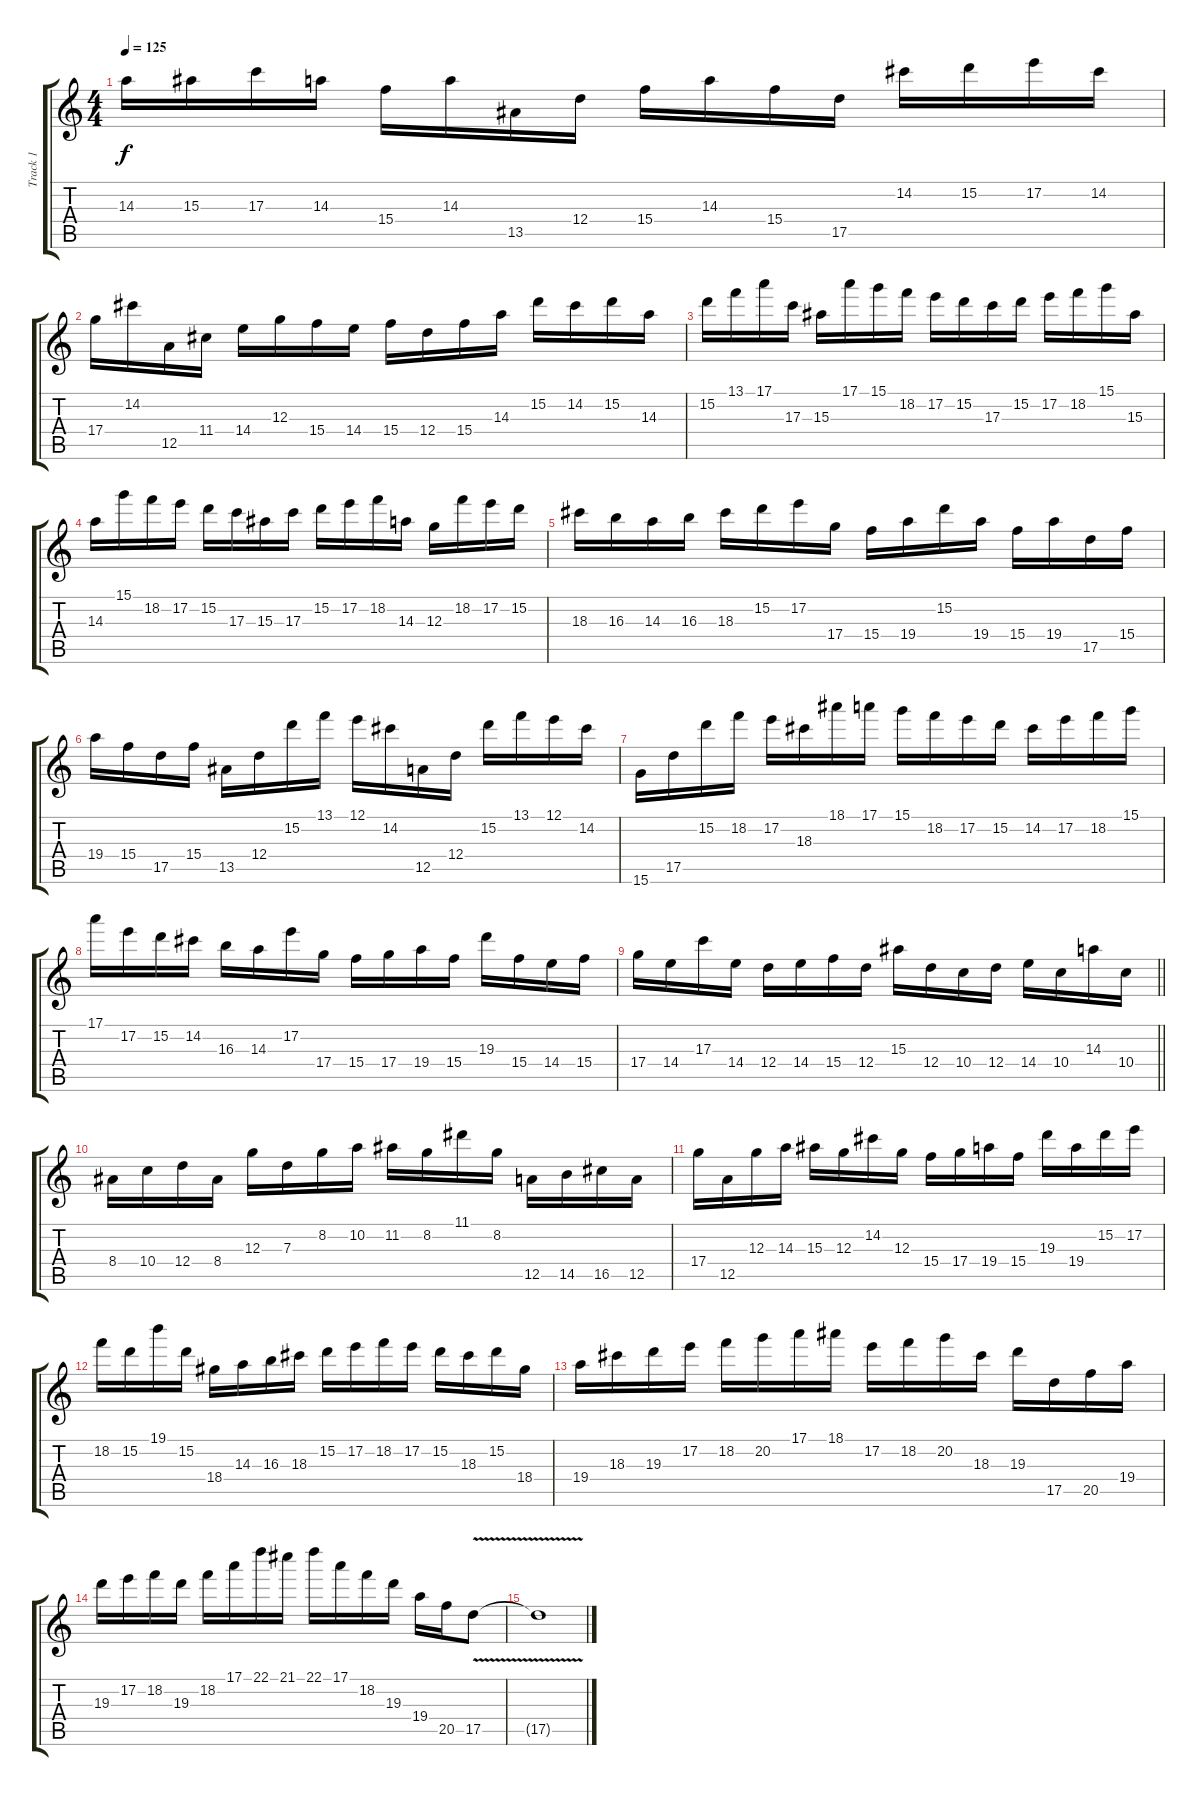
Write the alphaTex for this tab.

\track ("Track 1" "Track 1") {instrument electricguitarjazz}
\staff {score tabs}
\tuning (E4 B3 G3 D3 A2 E2) {hide}
\ts (4 4)
\tempo 125
\clef g2
\ks c
14.3.16{dy f} 15.3.16 17.3.16 14.3.16 15.4.16 14.3.16 13.5.16 12.4.16 15.4.16 14.3.16 15.4.16 17.5.16 14.2.16 15.2.16 17.2.16 14.2.16 |
17.4.16 14.2.16 12.5.16 11.4.16 14.4.16 12.3.16 15.4.16 14.4.16 15.4.16 12.4.16 15.4.16 14.3.16 15.2.16 14.2.16 15.2.16 14.3.16 |
15.2.16 13.1.16 17.1.16 17.3.16 15.3.16 17.1.16 15.1.16 18.2.16 17.2.16 15.2.16 17.3.16 15.2.16 17.2.16 18.2.16 15.1.16 15.3.16 |
14.3.16 15.1.16 18.2.16 17.2.16 15.2.16 17.3.16 15.3.16 17.3.16 15.2.16 17.2.16 18.2.16 14.3.16 12.3.16 18.2.16 17.2.16 15.2.16 |
18.3.16 16.3.16 14.3.16 16.3.16 18.3.16 15.2.16 17.2.16 17.4.16 15.4.16 19.4.16 15.2.16 19.4.16 15.4.16 19.4.16 17.5.16 15.4.16 |
19.4.16 15.4.16 17.5.16 15.4.16 13.5.16 12.4.16 15.2.16 13.1.16 12.1.16 14.2.16 12.5.16 12.4.16 15.2.16 13.1.16 12.1.16 14.2.16 |
15.6.16 17.5.16 15.2.16 18.2.16 17.2.16 18.3.16 18.1.16 17.1.16 15.1.16 18.2.16 17.2.16 15.2.16 14.2.16 17.2.16 18.2.16 15.1.16 |
17.1.16 17.2.16 15.2.16 14.2.16 16.3.16 14.3.16 17.2.16 17.4.16 15.4.16 17.4.16 19.4.16 15.4.16 19.3.16 15.4.16 14.4.16 15.4.16 |
\barLineRight lightlight
17.4.16 14.4.16 17.3.16 14.4.16 12.4.16 14.4.16 15.4.16 12.4.16 15.3.16 12.4.16 10.4.16 12.4.16 14.4.16 10.4.16 14.3.16 10.4.16 |
8.4.16 10.4.16 12.4.16 8.4.16 12.3.16 7.3.16 8.2.16 10.2.16 11.2.16 8.2.16 11.1.16 8.2.16 12.5.16 14.5.16 16.5.16 12.5.16 |
17.4.16 12.5.16 12.3.16 14.3.16 15.3.16 12.3.16 14.2.16 12.3.16 15.4.16 17.4.16 19.4.16 15.4.16 19.3.16 19.4.16 15.2.16 17.2.16 |
18.2.16 15.2.16 19.1.16 15.2.16 18.4.16 14.3.16 16.3.16 18.3.16 15.2.16 17.2.16 18.2.16 17.2.16 15.2.16 18.3.16 15.2.16 18.4.16 |
19.4.16 18.3.16 19.3.16 17.2.16 18.2.16 20.2.16 17.1.16 18.1.16 17.2.16 18.2.16 20.2.16 18.3.16 19.3.16 17.5.16 20.5.16 19.4.16 |
19.3.16 17.2.16 18.2.16 19.3.16 18.2.16 17.1.16 22.1.16 21.1.16 22.1.16 17.1.16 18.2.16 19.3.16 19.4.16 20.5.16 17.5{v}.8 |
17.5{t}.1
